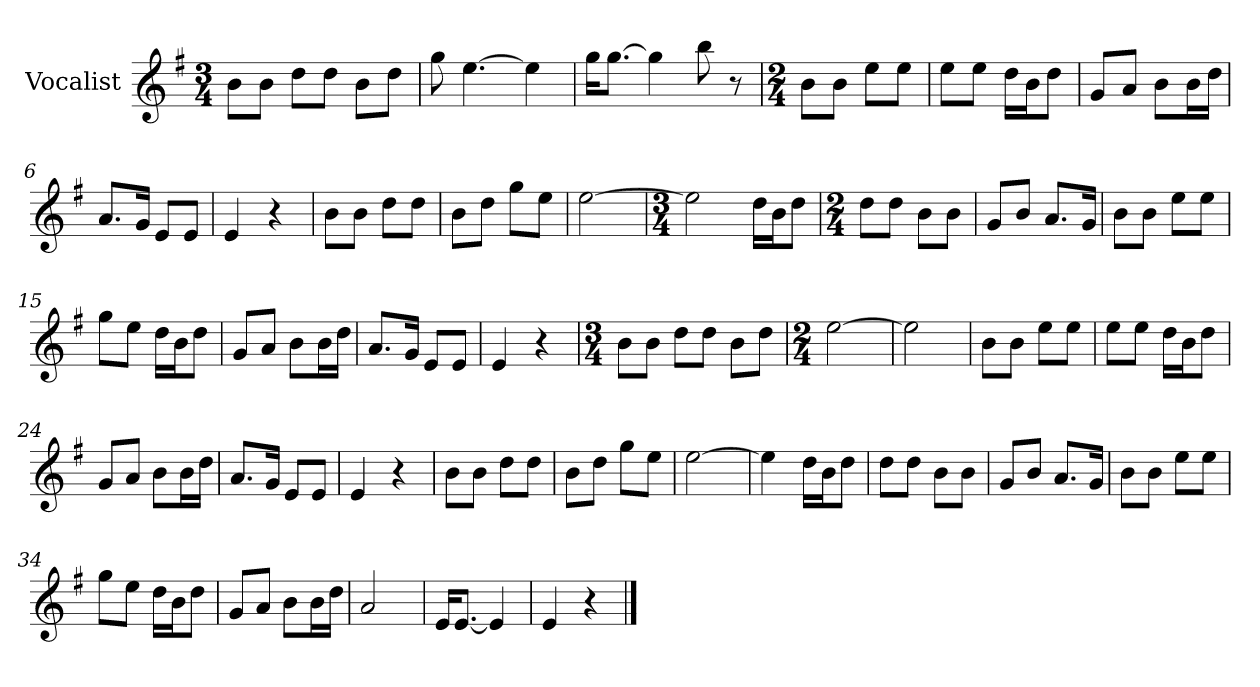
**kern
*part1
*staff1
*I"Vocalist
*k[f#]
*G:
*M3/4
=
8bL
8bJ
8ddL
8ddJ
8bL
8ddJ
=1
8gg
[4.ee
4ee]
=2
16ggKL
[8.ggJ
4gg]
8bb
8r
=3
*M2/4
8bL
8bJ
8eeL
8eeJ
=4
8eeL
8eeJ
16ddLL
16bJ
8ddJ
=5
8gL
8aJ
8bL
16bL
16ddJJ
=6
8.aL
16gJk
8eL
8eJ
=7
4e
4r
=8
8bL
8bJ
8ddL
8ddJ
=9
8bL
8ddJ
8ggL
8eeJ
=10
[2ee
=11
*M3/4
2ee]
16ddLL
16bJ
8ddJ
=12
*M2/4
8ddL
8ddJ
8bL
8bJ
=13
8gL
8bJ
8.aL
16gJk
=14
8bL
8bJ
8eeL
8eeJ
=15
8ggL
8eeJ
16ddLL
16bJ
8ddJ
=16
8gL
8aJ
8bL
16bL
16ddJJ
=17
8.aL
16gJk
8eL
8eJ
=18
4e
4r
=19
*M3/4
8bL
8bJ
8ddL
8ddJ
8bL
8ddJ
=20
*M2/4
[2ee
=21
2ee]
=22
8bL
8bJ
8eeL
8eeJ
=23
8eeL
8eeJ
16ddLL
16bJ
8ddJ
=24
8gL
8aJ
8bL
16bL
16ddJJ
=25
8.aL
16gJk
8eL
8eJ
=26
4e
4r
=27
8bL
8bJ
8ddL
8ddJ
=28
8bL
8ddJ
8ggL
8eeJ
=29
[2ee
=30
4ee]
16ddLL
16bJ
8ddJ
=31
8ddL
8ddJ
8bL
8bJ
=32
8gL
8bJ
8.aL
16gJk
=33
8bL
8bJ
8eeL
8eeJ
=34
8ggL
8eeJ
16ddLL
16bJ
8ddJ
=35
8gL
8aJ
8bL
16bL
16ddJJ
=36
2a
=37
16eKL
[8.eJ
4e]
=38
4e
4r
==
*-
